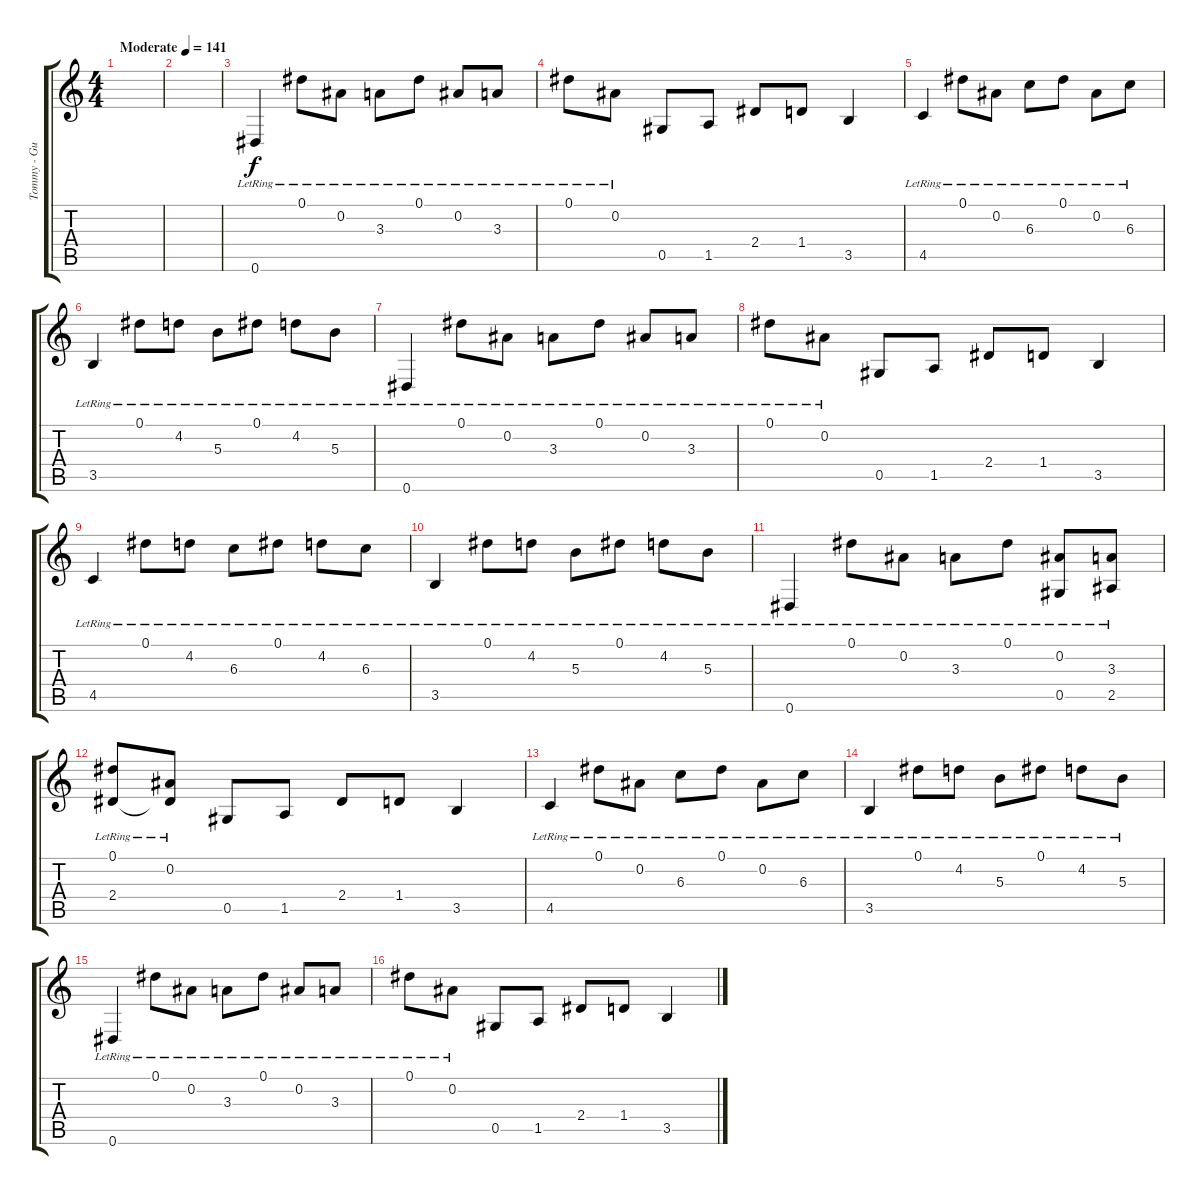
\track ("Tommy - Guitar 1" "Tommy - Gu") {instrument distortionguitar}
\staff {score tabs}
\tuning (Eb4 Bb3 Gb3 Db3 Ab2 Eb2) {hide}
\ts (4 4)
\tempo (141 "Moderate")
\clef g2
\ks c
|
|
0.6{lr}.4{instrument electricguitarclean} 0.1{lr}.8 0.2{lr}.8 3.3{lr}.8 0.1{lr}.8 0.2{lr}.8 3.3{lr}.8 |
0.1{lr}.8 0.2{lr}.8 0.5.8 1.5.8 2.4.8 1.4.8 3.5.4 |
4.5{lr}.4 0.1{lr}.8 0.2{lr}.8 6.3{lr}.8 0.1{lr}.8 0.2{lr}.8 6.3{lr}.8 |
3.5{lr}.4 0.1{lr}.8 4.2{lr}.8 5.3{lr}.8 0.1{lr}.8 4.2{lr}.8 5.3{lr}.8 |
0.6{lr}.4 0.1{lr}.8 0.2{lr}.8 3.3{lr}.8 0.1{lr}.8 0.2{lr}.8 3.3{lr}.8 |
0.1{lr}.8 0.2{lr}.8 0.5.8 1.5.8 2.4.8 1.4.8 3.5.4 |
4.5{lr}.4 0.1{lr}.8 4.2{lr}.8 6.3{lr}.8 0.1{lr}.8 4.2{lr}.8 6.3{lr}.8 |
3.5{lr}.4 0.1{lr}.8 4.2{lr}.8 5.3{lr}.8 0.1{lr}.8 4.2{lr}.8 5.3{lr}.8 |
0.6{lr}.4 0.1{lr}.8 0.2{lr}.8 3.3{lr}.8 0.1{lr}.8 (0.2{lr} 0.5).8 (3.3{lr} 2.5).8 |
(0.1{lr} 2.4{lr}).8 (0.2{lr} 2.4{t}).8 0.5.8 1.5.8 2.4.8 1.4.8 3.5.4 |
4.5{lr}.4 0.1{lr}.8 0.2{lr}.8 6.3{lr}.8 0.1{lr}.8 0.2{lr}.8 6.3{lr}.8 |
3.5{lr}.4 0.1{lr}.8 4.2{lr}.8 5.3{lr}.8 0.1{lr}.8 4.2{lr}.8 5.3{lr}.8 |
0.6{lr}.4 0.1{lr}.8 0.2{lr}.8 3.3{lr}.8 0.1{lr}.8 0.2{lr}.8 3.3{lr}.8 |
0.1{lr}.8 0.2{lr}.8 0.5.8 1.5.8 2.4.8 1.4.8 3.5.4
